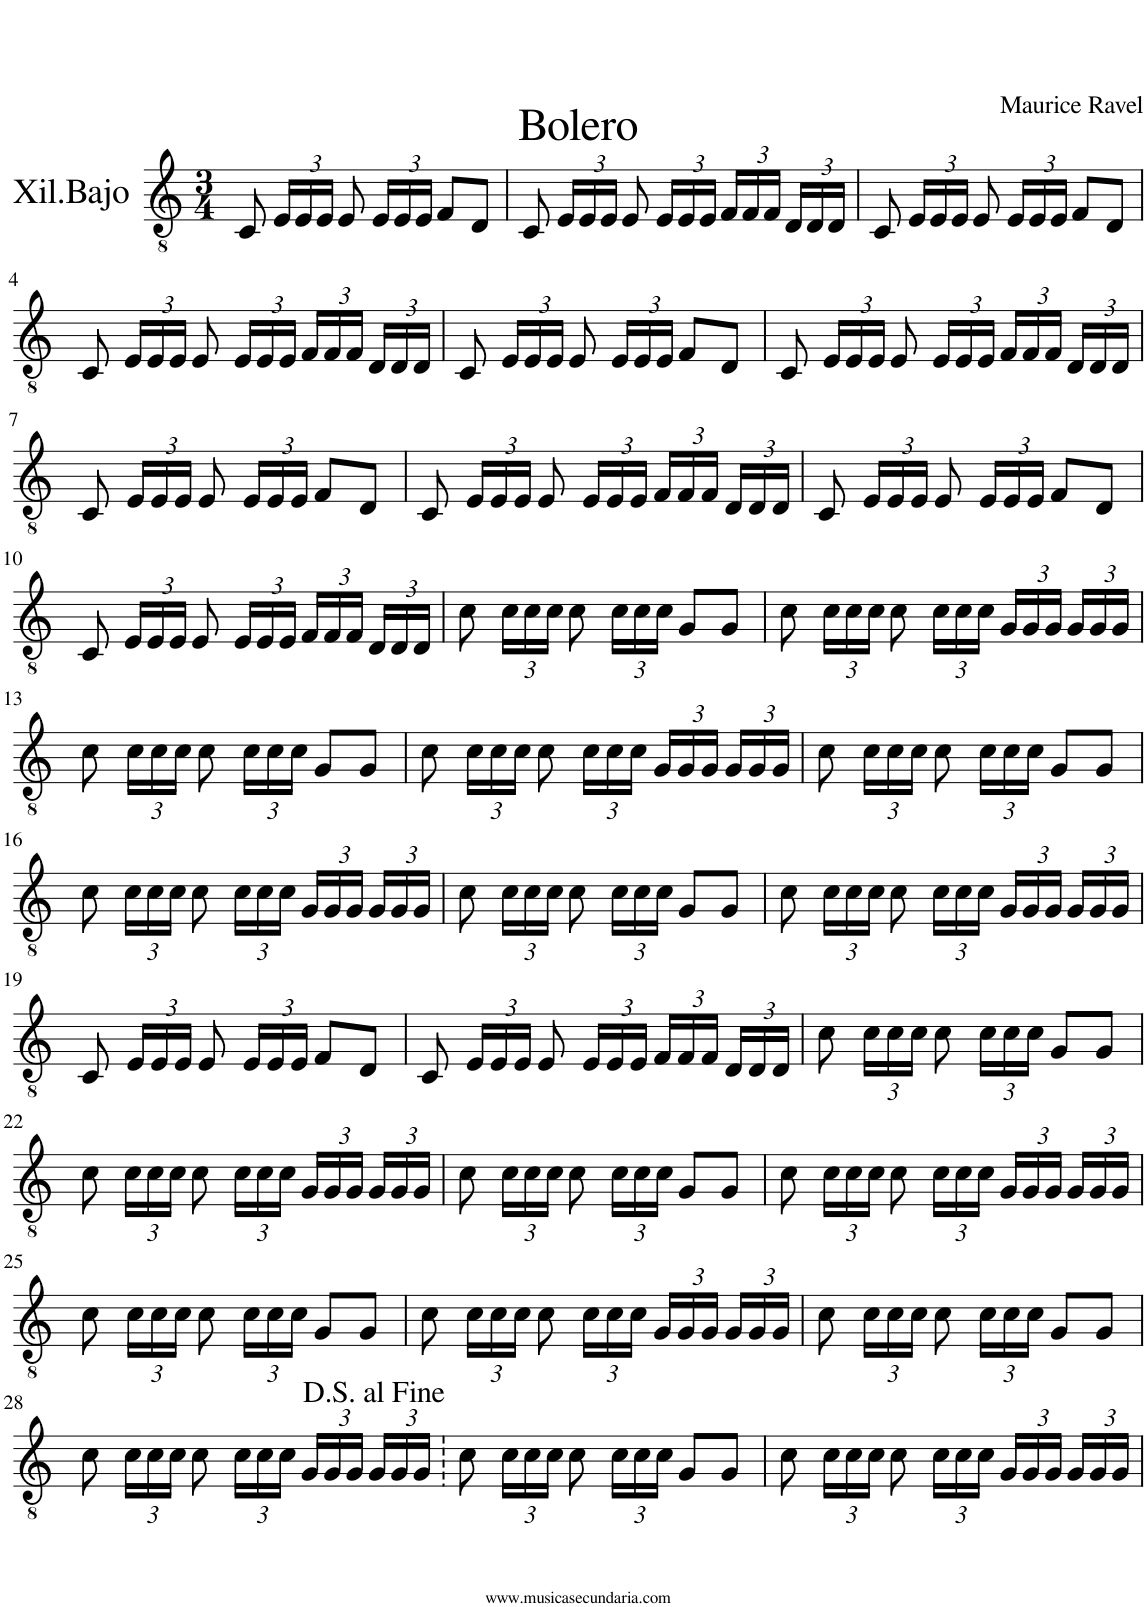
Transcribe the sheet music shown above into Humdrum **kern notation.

**kern
*part1
*staff1
*I"Xil.Bajo
*clefGv2
*k[]
*M3/4
=1
8C/
*Xbrackettup
24E/LL
24E/
24E/JJ
8E/
24E/LL
24E/
24E/JJ
8F/L
8D/J
=2
8C/
24E/LL
24E/
24E/JJ
8E/
24E/LL
24E/
24E/JJ
24F/LL
24F/
24F/JJ
24D/LL
24D/
24D/JJ
=3
8C/
24E/LL
24E/
24E/JJ
8E/
24E/LL
24E/
24E/JJ
8F/L
8D/J
!!LO:LB:g=z
=4
8C/
24E/LL
24E/
24E/JJ
8E/
24E/LL
24E/
24E/JJ
24F/LL
24F/
24F/JJ
24D/LL
24D/
24D/JJ
=5
8C/
24E/LL
24E/
24E/JJ
8E/
24E/LL
24E/
24E/JJ
8F/L
8D/J
=6
8C/
24E/LL
24E/
24E/JJ
8E/
24E/LL
24E/
24E/JJ
24F/LL
24F/
24F/JJ
24D/LL
24D/
24D/JJ
!!LO:LB:g=z
=7
8C/
24E/LL
24E/
24E/JJ
8E/
24E/LL
24E/
24E/JJ
8F/L
8D/J
=8
8C/
24E/LL
24E/
24E/JJ
8E/
24E/LL
24E/
24E/JJ
24F/LL
24F/
24F/JJ
24D/LL
24D/
24D/JJ
=9
8C/
24E/LL
24E/
24E/JJ
8E/
24E/LL
24E/
24E/JJ
8F/L
8D/J
!!LO:LB:g=z
=10
8C/
24E/LL
24E/
24E/JJ
8E/
24E/LL
24E/
24E/JJ
24F/LL
24F/
24F/JJ
24D/LL
24D/
24D/JJ
=11
8c\
24c\LL
24c\
24c\JJ
8c\
24c\LL
24c\
24c\JJ
8G/L
8G/J
=12
8c\
24c\LL
24c\
24c\JJ
8c\
24c\LL
24c\
24c\JJ
24G/LL
24G/
24G/JJ
24G/LL
24G/
24G/JJ
!!LO:LB:g=z
=13
8c\
24c\LL
24c\
24c\JJ
8c\
24c\LL
24c\
24c\JJ
8G/L
8G/J
=14
8c\
24c\LL
24c\
24c\JJ
8c\
24c\LL
24c\
24c\JJ
24G/LL
24G/
24G/JJ
24G/LL
24G/
24G/JJ
=15
8c\
24c\LL
24c\
24c\JJ
8c\
24c\LL
24c\
24c\JJ
8G/L
8G/J
!!LO:LB:g=z
=16
8c\
24c\LL
24c\
24c\JJ
8c\
24c\LL
24c\
24c\JJ
24G/LL
24G/
24G/JJ
24G/LL
24G/
24G/JJ
=17
8c\
24c\LL
24c\
24c\JJ
8c\
24c\LL
24c\
24c\JJ
8G/L
8G/J
=18
8c\
24c\LL
24c\
24c\JJ
8c\
24c\LL
24c\
24c\JJ
24G/LL
24G/
24G/JJ
24G/LL
24G/
24G/JJ
!!LO:LB:g=z
=19
8C/
24E/LL
24E/
24E/JJ
8E/
24E/LL
24E/
24E/JJ
8F/L
8D/J
=20
8C/
24E/LL
24E/
24E/JJ
8E/
24E/LL
24E/
24E/JJ
24F/LL
24F/
24F/JJ
24D/LL
24D/
24D/JJ
=21
8c\
24c\LL
24c\
24c\JJ
8c\
24c\LL
24c\
24c\JJ
8G/L
8G/J
!!LO:LB:g=z
=22
8c\
24c\LL
24c\
24c\JJ
8c\
24c\LL
24c\
24c\JJ
24G/LL
24G/
24G/JJ
24G/LL
24G/
24G/JJ
=23
8c\
24c\LL
24c\
24c\JJ
8c\
24c\LL
24c\
24c\JJ
8G/L
8G/J
=24
8c\
24c\LL
24c\
24c\JJ
8c\
24c\LL
24c\
24c\JJ
24G/LL
24G/
24G/JJ
24G/LL
24G/
24G/JJ
!!LO:LB:g=z
=25
8c\
24c\LL
24c\
24c\JJ
8c\
24c\LL
24c\
24c\JJ
8G/L
8G/J
=26
8c\
24c\LL
24c\
24c\JJ
8c\
24c\LL
24c\
24c\JJ
24G/LL
24G/
24G/JJ
24G/LL
24G/
24G/JJ
=27
8c\
24c\LL
24c\
24c\JJ
8c\
24c\LL
24c\
24c\JJ
8G/L
8G/J
!!LO:LB:g=z
=28
8c\
24c\LL
24c\
24c\JJ
8c\
24c\LL
24c\
24c\JJ
24G/LL
24G/
24G/JJ
24G/LL
24G/
24G/JJ
=29
8c\
24c\LL
24c\
24c\JJ
8c\
24c\LL
24c\
24c\JJ
8G/L
8G/J
=30
8c\
24c\LL
24c\
24c\JJ
8c\
24c\LL
24c\
24c\JJ
24G/LL
24G/
24G/JJ
24G/LL
24G/
24G/JJ
=
*-
